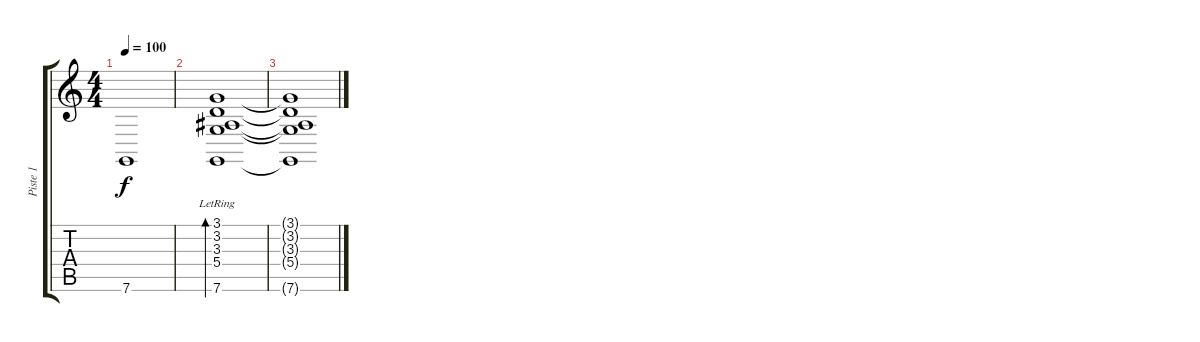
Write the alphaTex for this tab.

\track ("Piste 1" "Piste 1") {instrument acousticgrandpiano}
\staff {score tabs}
\tuning (E4 B3 G3 D3 A2 C2) {hide}
\ts (4 4)
\tempo 100
\clef g2
\ks c
7.6.1{dy f} |
(3.1{lr} 3.2{lr} 3.3{lr} 5.4{lr} 7.6{lr}).1{bd 480} |
(3.1{t} 3.2{t} 3.3{t} 5.4{t} 7.6{t}).1
